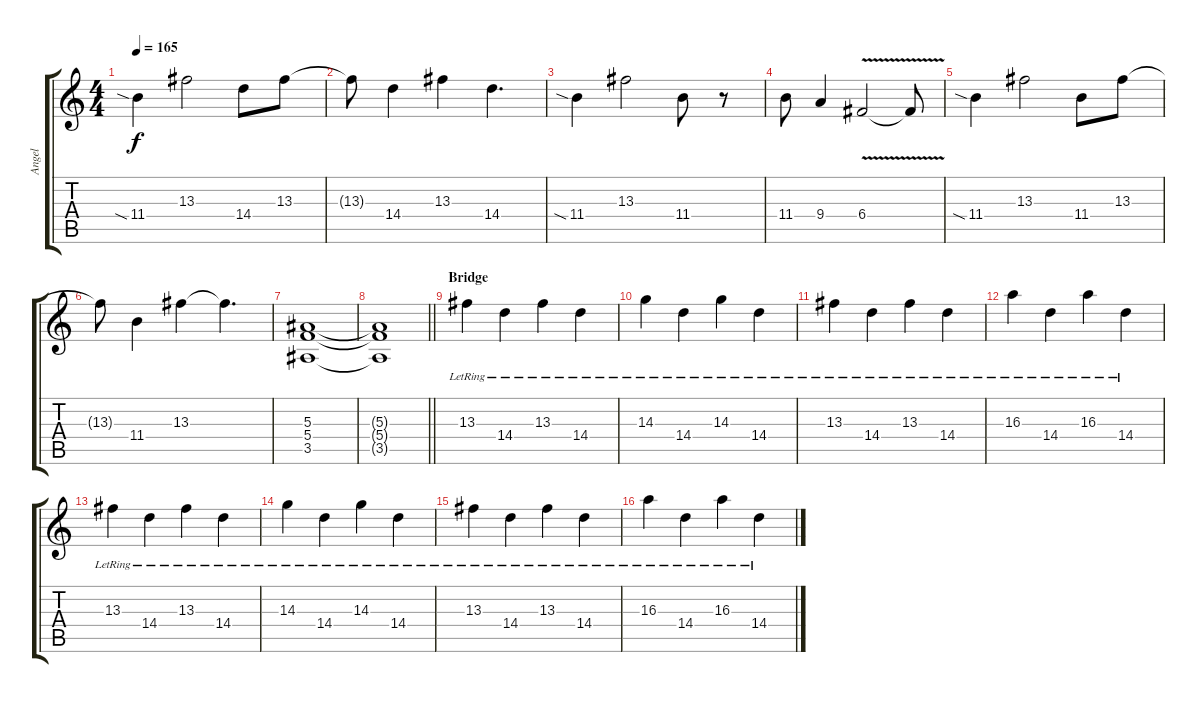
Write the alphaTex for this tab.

\track ("Angel" "Angel") {instrument distortionguitar}
\staff {score tabs}
\tuning (D4 A3 F3 C3 G2 D2) {hide}
\ts (4 4)
\tempo 165
\clef g2
\ks c
11.4{sia}.4{dy f} 13.3.2 14.4.8 13.3.8 |
13.3{t}.8 14.4.4 13.3.4 14.4.4{d} |
11.4{sia}.4 13.3.2 11.4.8 r.8 |
11.4.8 9.4.4 6.4{v}.2 6.4{t}.8 |
11.4{sia}.4 13.3.2 11.4.8 13.3.8 |
13.3{t}.8 11.4.4 13.3.4 13.3{t}.4{d} |
(5.3 5.4 3.5).1 |
\barLineRight lightlight
(5.3{t} 5.4{t} 3.5{t}).1 |
\section ("" "Bridge")
13.3{lr}.4{instrument electricguitarjazz} 14.4{lr}.4 13.3{lr}.4 14.4{lr}.4 |
14.3{lr}.4 14.4{lr}.4 14.3{lr}.4 14.4{lr}.4 |
13.3{lr}.4 14.4{lr}.4 13.3{lr}.4 14.4{lr}.4 |
16.3{lr}.4 14.4{lr}.4 16.3{lr}.4 14.4{lr}.4 |
13.3{lr}.4 14.4{lr}.4 13.3{lr}.4 14.4{lr}.4 |
14.3{lr}.4 14.4{lr}.4 14.3{lr}.4 14.4{lr}.4 |
13.3{lr}.4 14.4{lr}.4 13.3{lr}.4 14.4{lr}.4 |
16.3{lr}.4 14.4{lr}.4 16.3{lr}.4 14.4{lr}.4
